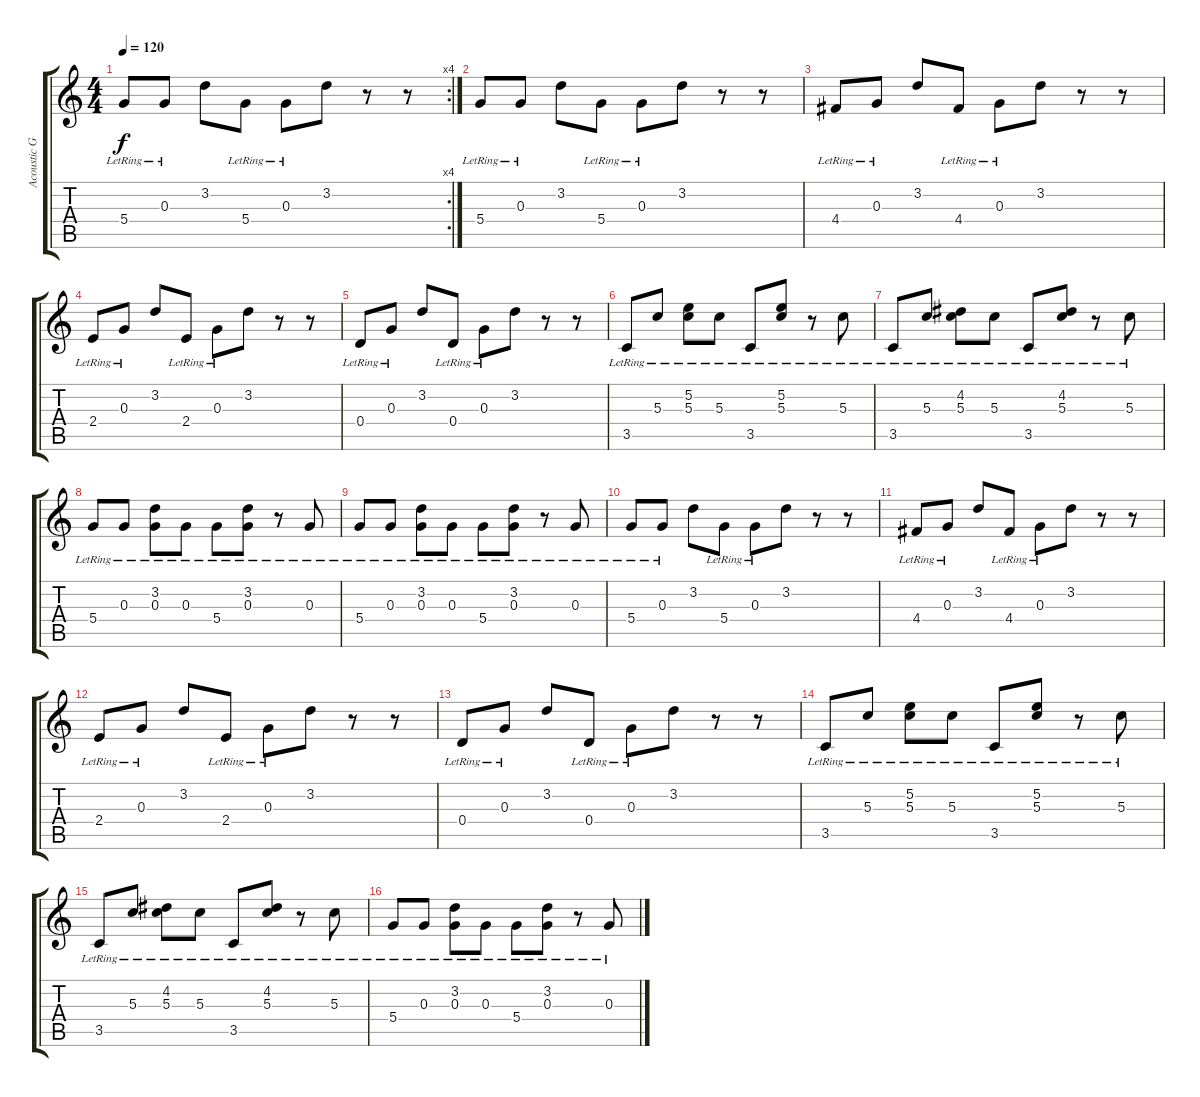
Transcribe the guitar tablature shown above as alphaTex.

\track ("Acoustic Guitar" "Acoustic G") {instrument acousticguitarsteel}
\staff {score tabs}
\tuning (E4 B3 G3 D3 A2 E2) {hide}
\rc 4
\ts (4 4)
\tempo 120
\clef g2
\ks c
5.4{lr}.8{dy f instrument acousticguitarsteel} 0.3{lr}.8 3.2.8 5.4{lr}.8 0.3{lr}.8 3.2.8 r.8 r.8 |
5.4{lr}.8 0.3{lr}.8 3.2.8 5.4{lr}.8 0.3{lr}.8 3.2.8 r.8 r.8 |
4.4{lr}.8 0.3{lr}.8 3.2.8 4.4{lr}.8 0.3{lr}.8 3.2.8 r.8 r.8 |
2.4{lr}.8 0.3{lr}.8 3.2.8 2.4{lr}.8 0.3{lr}.8 3.2.8 r.8 r.8 |
0.4{lr}.8 0.3{lr}.8 3.2.8 0.4{lr}.8 0.3{lr}.8 3.2.8 r.8 r.8 |
3.5{lr}.8 5.3{lr}.8 (5.2 5.3{lr}).8 5.3{lr}.8 3.5{lr}.8 (5.2 5.3{lr}).8 r.8 5.3{lr}.8 |
3.5{lr}.8 5.3{lr}.8 (4.2 5.3{lr}).8 5.3{lr}.8 3.5{lr}.8 (4.2 5.3{lr}).8 r.8 5.3{lr}.8 |
5.4{lr}.8 0.3{lr}.8 (3.2 0.3{lr}).8 0.3{lr}.8 5.4{lr}.8 (3.2 0.3{lr}).8 r.8 0.3{lr}.8 |
5.4{lr}.8 0.3{lr}.8 (3.2 0.3{lr}).8 0.3{lr}.8 5.4{lr}.8 (3.2 0.3{lr}).8 r.8 0.3{lr}.8 |
5.4{lr}.8 0.3{lr}.8 3.2.8 5.4{lr}.8 0.3{lr}.8 3.2.8 r.8 r.8 |
4.4{lr}.8 0.3{lr}.8 3.2.8 4.4{lr}.8 0.3{lr}.8 3.2.8 r.8 r.8 |
2.4{lr}.8 0.3{lr}.8 3.2.8 2.4{lr}.8 0.3{lr}.8 3.2.8 r.8 r.8 |
0.4{lr}.8 0.3{lr}.8 3.2.8 0.4{lr}.8 0.3{lr}.8 3.2.8 r.8 r.8 |
3.5{lr}.8 5.3{lr}.8 (5.2 5.3{lr}).8 5.3{lr}.8 3.5{lr}.8 (5.2 5.3{lr}).8 r.8 5.3{lr}.8 |
3.5{lr}.8 5.3{lr}.8 (4.2 5.3{lr}).8 5.3{lr}.8 3.5{lr}.8 (4.2 5.3{lr}).8 r.8 5.3{lr}.8 |
5.4{lr}.8 0.3{lr}.8 (3.2 0.3{lr}).8 0.3{lr}.8 5.4{lr}.8 (3.2 0.3{lr}).8 r.8 0.3{lr}.8
